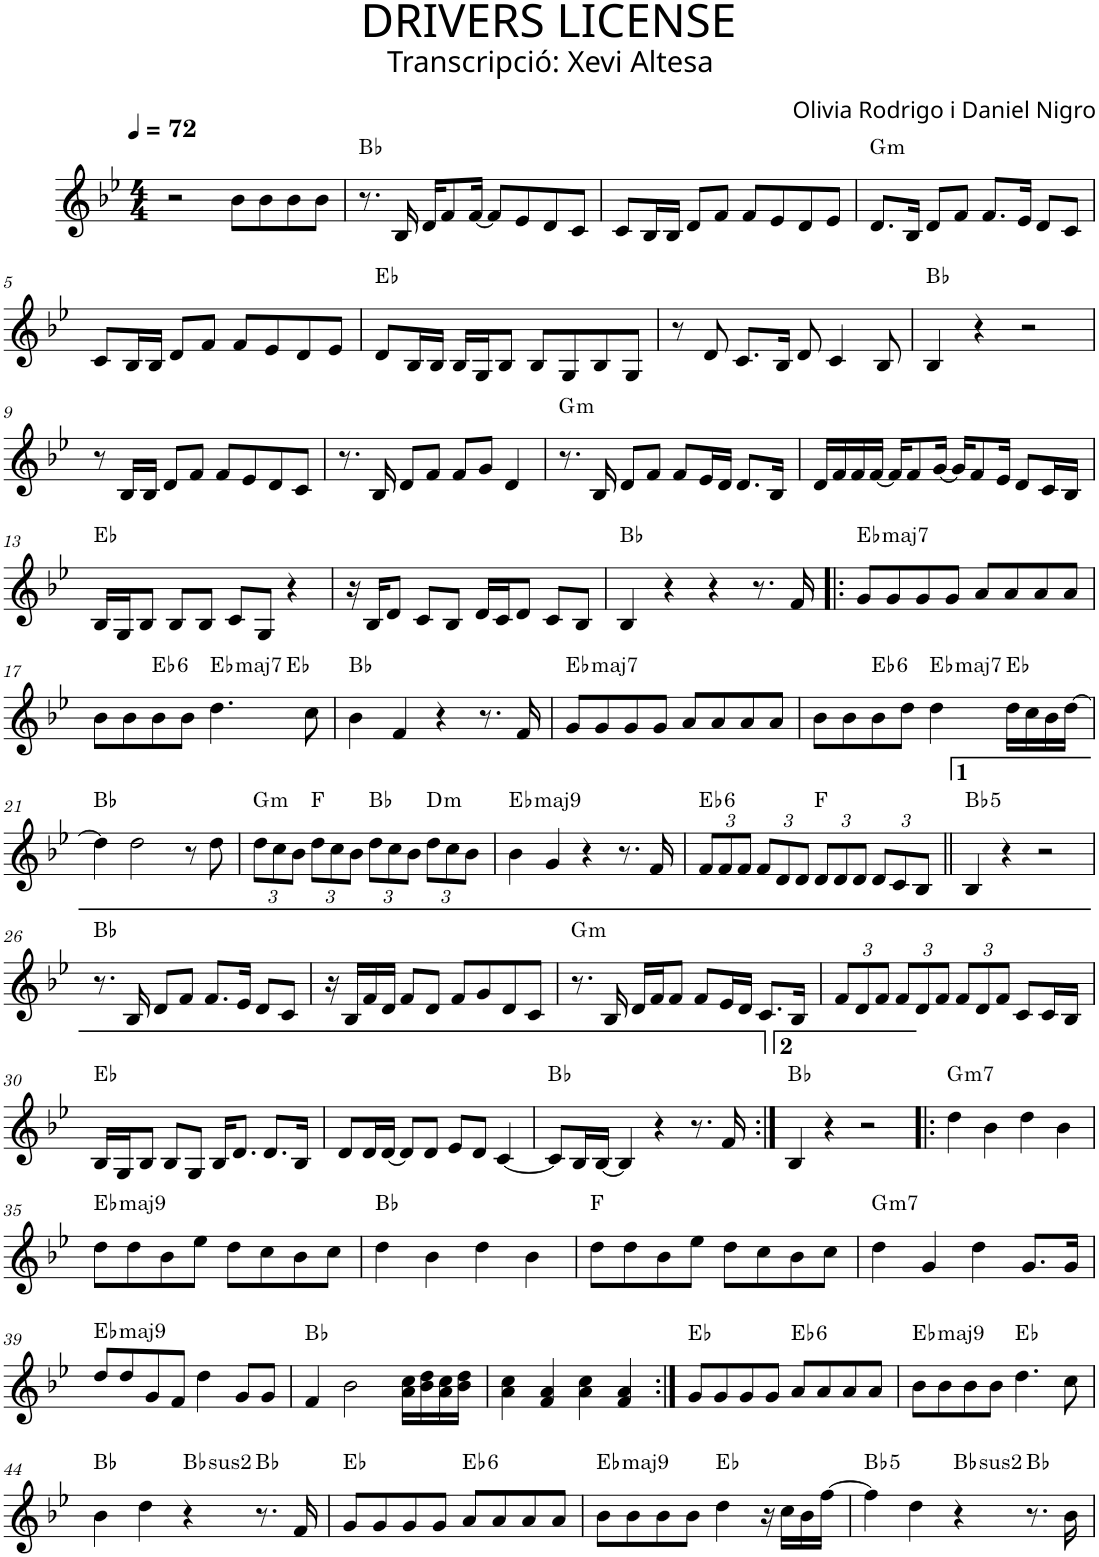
**kern	**harte
*part1	*part1
*staff1	*
*I"P1	*
*clefG2	*
*k[b-e-]	*
*B-:	*
*M4/4	*
*MM72	*
=1	=1
2r	.
8b-\L	.
8b-\	.
8b-\	.
8b-\J	.
=2	=2
8.r	Bb:maj
16B-/	.
16d/KL	.
8f/	.
[<16f/Jk	.
8f/L]	.
8e-/	.
8d/	.
8c/J	.
=3	=3
8c/L	.
16B-/L	.
16B-/JJ	.
8d/L	.
8f/J	.
8f/L	.
8e-/	.
8d/	.
8e-/J	.
=4	=4
!	!LO:H:kt=m
8.d/L	G:min
16B-/Jk	.
8d/L	.
8f/J	.
8.f/L	.
16e-/Jk	.
8d/L	.
8c/J	.
!!LO:LB:g=z
=5	=5
8c/L	.
16B-/L	.
16B-/JJ	.
8d/L	.
8f/J	.
8f/L	.
8e-/	.
8d/	.
8e-/J	.
=6	=6
8d/L	Eb:maj
16B-/L	.
16B-/JJ	.
16B-/LL	.
16G/J	.
8B-/J	.
8B-/L	.
8G/	.
8B-/	.
8G/J	.
=7	=7
8r	.
8d/	.
8.c/L	.
16B-/Jk	.
8d/	.
4c/	.
8B-/	.
=8	=8
4B-/	Bb:maj
4r	.
2r	.
!!LO:LB:g=z
=9	=9
8r	.
16B-/LL	.
16B-/JJ	.
8d/L	.
8f/J	.
8f/L	.
8e-/	.
8d/	.
8c/J	.
=10	=10
8.r	.
16B-/	.
8d/L	.
8f/J	.
8f/L	.
8g/J	.
4d/	.
=11	=11
!	!LO:H:kt=m
8.r	G:min
16B-/	.
8d/L	.
8f/J	.
8f/L	.
16e-/L	.
16d/JJ	.
8.d/L	.
16B-/Jk	.
=12	=12
16d/LL	.
16f/	.
16f/	.
[<16f/JJ	.
16f/KL]	.
8f/	.
[<16g/Jk	.
16g/KL]	.
8f/	.
16e-/Jk	.
8d/L	.
16c/L	.
16B-/JJ	.
!!LO:LB:g=z
=13	=13
16B-/LL	Eb:maj
16G/J	.
8B-/J	.
8B-/L	.
8B-/J	.
8c/L	.
8G/J	.
4r	.
=14	=14
16r	.
16B-/KL	.
8d/J	.
8c/L	.
8B-/J	.
16d/LL	.
16c/J	.
8d/J	.
8c/L	.
8B-/J	.
=15	=15
4B-/	Bb:maj
4r	.
4r	.
8.r	.
16f/	.
=16!|:	=16!|:
!	!LO:H:kt=maj7
8g/L	Eb:maj7
8g/	.
8g/	.
8g/J	.
8a/L	.
8a/	.
8a/	.
8a/J	.
!!LO:LB:g=z
=17	=17
*^	*
8b-\L	2.ryy	.
8b-\	.	.
!	!	!LO:H:kt=6
8b-\	.	Eb:maj6
8b-\J	.	.
!	!	!LO:H:kt=maj7
4.dd\	.	Eb:maj7
.	4ryy	Eb:maj
8cc\	.	.
*v	*v	*
=18	=18
4b-\	Bb:maj
4f/	.
4r	.
8.r	.
16f/	.
=19	=19
!	!LO:H:kt=maj7
8g/L	Eb:maj7
8g/	.
8g/	.
8g/J	.
8a/L	.
8a/	.
8a/	.
8a/J	.
=20	=20
8b-\L	.
8b-\	.
!	!LO:H:kt=6
8b-\	Eb:maj6
8dd\J	.
!	!LO:H:kt=maj7
4dd\	Eb:maj7
16dd\LL	Eb:maj
16cc\	.
16b-\	.
[>16dd\JJ	.
!!LO:LB:g=z
=21	=21
4dd\]	Bb:maj
2dd\	.
8r	.
8dd\	.
=22	=22
*Xbrackettup	*
!	!LO:H:kt=m
12dd\L	G:min
12cc\	.
12b-\J	.
12dd\L	F:maj
12cc\	.
12b-\J	.
12dd\L	Bb:maj
12cc\	.
12b-\J	.
!	!LO:H:kt=m
12dd\L	D:min
12cc\	.
12b-\J	.
=23	=23
!	!LO:H:kt=maj9
4b-\	Eb:maj9
4g/	.
4r	.
8.r	.
16f/	.
=24	=24
!	!LO:H:kt=6
12f/L	Eb:maj6
12f/	.
12f/J	.
12f/L	.
12d/	.
12d/J	.
12d/L	F:maj
12d/	.
12d/J	.
12d/L	.
12c/	.
12B-/J	.
=25||	=25||
!	!LO:H:kt=5
4B-/	Bb:(1,5)
4r	.
2r	.
!!LO:LB:g=z
=26	=26
8.r	Bb:maj
16B-/	.
8d/L	.
8f/J	.
8.f/L	.
16e-/Jk	.
8d/L	.
8c/J	.
=27	=27
16r	.
16B-/LL	.
16f/	.
16d/JJ	.
8f/L	.
8d/J	.
8f/L	.
8g/	.
8d/	.
8c/J	.
=28	=28
!	!LO:H:kt=m
8.r	G:min
16B-/	.
16d/LL	.
16f/J	.
8f/J	.
8f/L	.
16e-/L	.
16d/JJ	.
8.c/L	.
16B-/Jk	.
=29	=29
12f/L	.
12d/	.
12f/J	.
12f/L	.
12d/	.
12f/J	.
12f/L	.
12d/	.
12f/J	.
8c/L	.
16c/L	.
16B-/JJ	.
!!LO:LB:g=z
=30	=30
16B-/LL	Eb:maj
16G/J	.
8B-/J	.
8B-/L	.
8G/J	.
16B-/KL	.
8.d/J	.
8.d/L	.
16B-/Jk	.
=31	=31
8d/L	.
16d/L	.
[<16d/JJ	.
8d/L]	.
8d/J	.
8e-/L	.
8d/J	.
[<4c/	.
=32	=32
8c/L]	Bb:maj
16B-/L	.
[<16B-/JJ	.
4B-/]	.
4r	.
8.r	.
16f/	.
=33:|!	=33:|!
4B-/	Bb:maj
4r	.
2r	.
=34!|:	=34!|:
!	!LO:H:kt=m7
4dd\	G:min7
4b-\	.
4dd\	.
4b-\	.
!!LO:LB:g=z
=35	=35
!	!LO:H:kt=maj9
8dd\L	Eb:maj9
8dd\	.
8b-\	.
8ee-\J	.
8dd\L	.
8cc\	.
8b-\	.
8cc\J	.
=36	=36
4dd\	Bb:maj
4b-\	.
4dd\	.
4b-\	.
=37	=37
8dd\L	F:maj
8dd\	.
8b-\	.
8ee-\J	.
8dd\L	.
8cc\	.
8b-\	.
8cc\J	.
=38	=38
!	!LO:H:kt=m7
4dd\	G:min7
4g/	.
4dd\	.
8.g/L	.
16g/Jk	.
!!LO:LB:g=z
=39	=39
!	!LO:H:kt=maj9
8dd/L	Eb:maj9
8dd/	.
8g/	.
8f/J	.
4dd\	.
8g/L	.
8g/J	.
=40	=40
4f/	Bb:maj
2b-\	.
16a\ 16cc\LL	.
16b-\ 16dd\	.
16a\ 16cc\	.
16b-\ 16dd\JJ	.
=41	=41
4a\ 4cc\	.
4f/ 4a/	.
4a\ 4cc\	.
4f/ 4a/	.
=42:|!	=42:|!
8g/L	Eb:maj
8g/	.
8g/	.
8g/J	.
!	!LO:H:kt=6
8a/L	Eb:maj6
8a/	.
8a/	.
8a/J	.
=43	=43
!	!LO:H:kt=maj9
8b-\L	Eb:maj9
8b-\	.
8b-\	.
8b-\J	.
4.dd\	Eb:maj
8cc\	.
!!LO:LB:g=z
=44	=44
4b-\	Bb:maj
4dd\	.
!	!LO:H:kt=2
4r	Bb:(1,2,5)
8.r	Bb:maj
16f/	.
=45	=45
8g/L	Eb:maj
8g/	.
8g/	.
8g/J	.
!	!LO:H:kt=6
8a/L	Eb:maj6
8a/	.
8a/	.
8a/J	.
=46	=46
!	!LO:H:kt=maj9
8b-\L	Eb:maj9
8b-\	.
8b-\	.
8b-\J	.
4dd\	Eb:maj
16r	.
16cc\LL	.
16b-\	.
[>16ff\JJ	.
=47	=47
!	!LO:H:kt=5
4ff\]	Bb:(1,5)
4dd\	.
!	!LO:H:kt=2
4r	Bb:(1,2,5)
8.r	Bb:maj
16b-\	.
=	=
*-	*-
